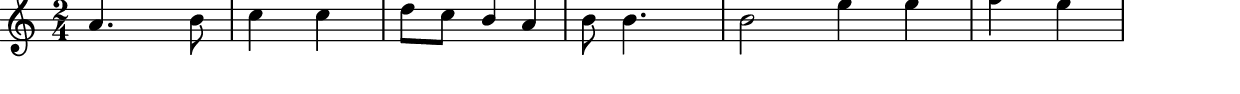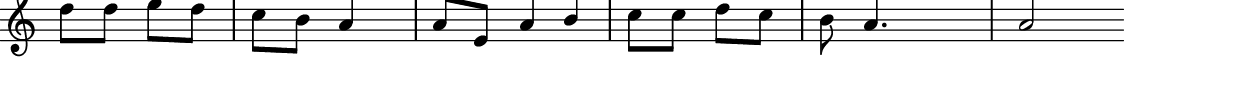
% MusicXML to Lilypond converter by Kovi

szovegAAA = \lyricmode {  "Pi" -- "ros" "al" -- "ma," "ha" "le" -- "es" -- "ik" "a" "sár" -- "ba," "Pi" -- "ros" "al" -- "ma," "ha" "le" -- "es" -- "ik" "a" "sár" -- "ba," "ki" "fel" -- "ve" -- "szi," "nem" "ve" -- "szi" "fel" "hi" -- "á" -- "ba."  }

% Analyzing...
% 1 parts
% 1 Staff
% forceBassClefActive = 
melody = {
% 33 notes in the part
% 1 voices

\new Staff
\new Voice {
% 33 notes
% 13 mesaures

% Measure 1
\clef "treble"
\key c \major
\time 2/4 
a'4. b'8 
% Measure 2
c''4 c''4 
% Measure 3
d''8 c''8 b'8 a'8 
% Measure 4
b'8 b'4. 
% Measure 5
b'2 
% Measure 6
\bar "|:" e''4 e''4 
% Measure 7
f''4 e''4 
% Measure 8
\break
d''8 d''8 e''8 d''8 
% Measure 9
c''8 b'8 a'4 
% Measure 10
a'8 e'8 a'8 b'8 
% Measure 11
c''8 c''8 d''8 c''8 
% Measure 12
b'8 a'4. 
% Measure 13
a'2 \bar ":|" 
} % voice
} % melody


harmonies = \chordmode {
% 8 chords
\germanChords
a4:m s4 s4 s4 d4:m s4 e4 s4 s4 s4 a4:m s4 s4 s4 d4:m s4 a4:m s4 s4 s4 e4 s4 a4:m
}

\include "../../definitions.ly"
